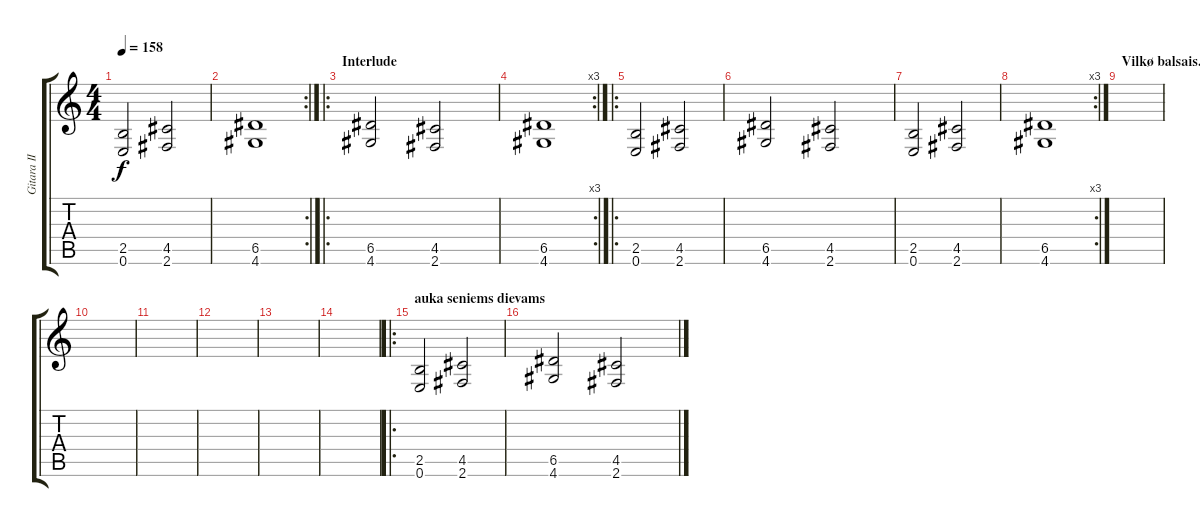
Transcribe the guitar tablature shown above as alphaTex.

\track ("Gitara II" "Gitara II") {instrument distortionguitar}
\staff {score tabs}
\tuning (E4 B3 G3 D3 A2 E2) {hide}
\ts (4 4)
\tempo 158
\clef g2
\ks c
(2.5 0.6).2{dy f} (4.5 2.6).2 |
\rc 2
(6.5 4.6).1 |
\ro
\section ("" "Interlude")
(6.5 4.6).2{volume 13} (4.5 2.6).2 |
\rc 3
(6.5 4.6).1 |
\ro
(2.5 0.6).2 (4.5 2.6).2 |
(6.5 4.6).2 (4.5 2.6).2 |
(2.5 0.6).2 (4.5 2.6).2 |
\rc 3
(6.5 4.6).1 |
\section ("" "Vilkø balsais...")
|
|
|
|
|
|
\ro
\section ("" "auka seniems dievams")
(2.5 0.6).2 (4.5 2.6).2 |
(6.5 4.6).2 (4.5 2.6).2
